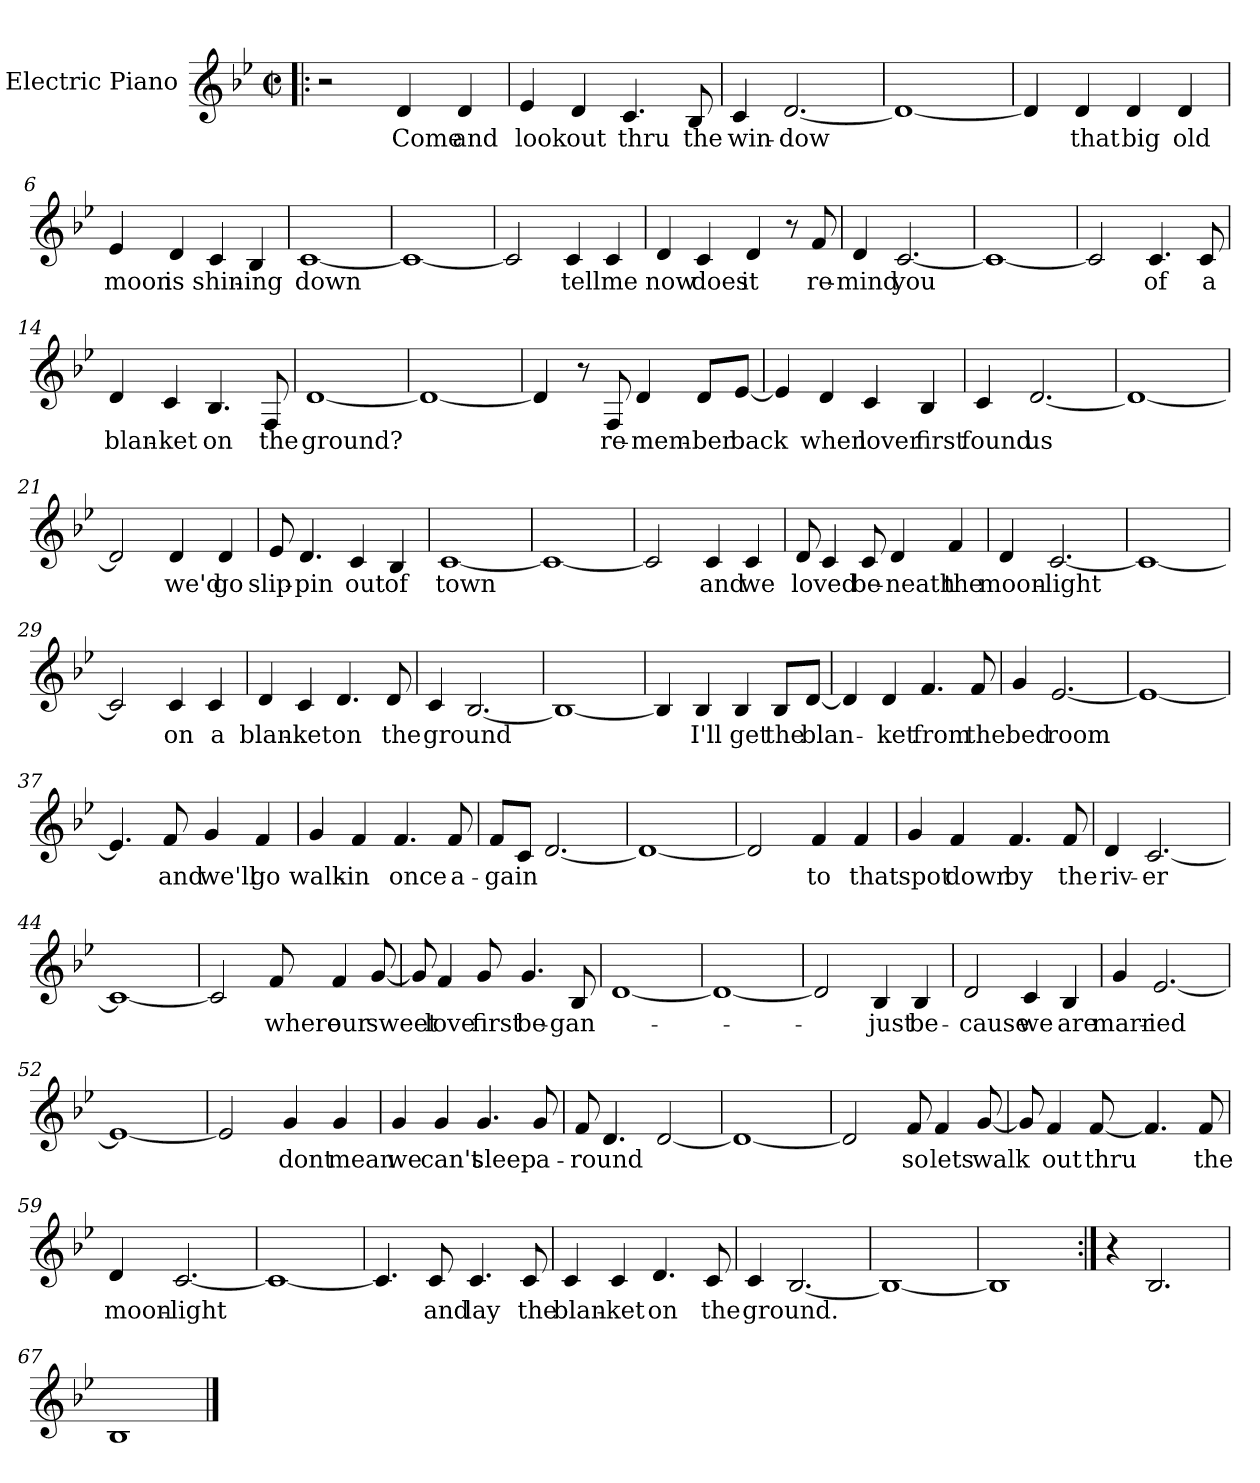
**kern	**text
*part1	*part1
*staff1	*staff1
*I"Electric Piano	*
*I'E.Pno	*
*clefG2	*
*k[b-e-]	*
*B-:	*
*M2/2	*
*met(c|)	*
=1!|:	=1!|:
2r	.
4d/	Come
4d/	and
=2	=2
4e-/	look
4d/	out
4.c/	thru
8B-/	the
=3	=3
4c/	win-
[2.d/	-dow
=4	=4
1d_	.
=5	=5
4d/]	.
4d/	that
4d/	big
4d/	old
!!LO:LB:g=z
=6	=6
4e-/	moon
4d/	is
4c/	shin-
4B-/	-ing
=7	=7
[1c	down
=8	=8
1c_	.
=9	=9
2c/]	.
4c/	tell
4c/	me
=10	=10
4d/	now
4c/	does
4d/	it
8r	.
8f/	re-
=11	=11
4d/	-mind
[2.c/	you
!!LO:LB:g=z
=12	=12
1c_	.
=13	=13
2c/]	.
4.c/	of
8c/	a
=14	=14
4d/	blan-
4c/	-ket
4.B-/	on
8F/	the
=15	=15
[1d	ground?
=16	=16
1d_	.
=17	=17
4d/]	.
8r	.
8F/	re-
4d/	-mem-
8d/L	-ber
[8e-/J	back
!!LO:LB:g=z
=18	=18
4e-/]	.
4d/	when
4c/	lover
4B-/	first
=19	=19
4c/	found
[2.d/	us
=20	=20
1d_	.
=21	=21
2d/]	.
4d/	we'd
4d/	go
=22	=22
8e-/	slip-
4.d/	-pin
4c/	out
4B-/	of
=23	=23
[1c	town
=24	=24
1c_	.
!!LO:LB:g=z
=25	=25
2c/]	.
4c/	and
4c/	we
=26	=26
8d/	loved
4c/	.
8c/	be-
4d/	-neath
4f/	the
=27	=27
4d/	moon-
[2.c/	-light
=28	=28
1c_	.
=29	=29
2c/]	.
4c/	on
4c/	a
!!LO:LB:g=z
=30	=30
4d/	blan-
4c/	-ket
4.d/	on
8d/	the
=31	=31
4c/	ground
[2.B-/	.
=32	=32
1B-_	.
=33	=33
4B-/]	.
4B-/	I'll
4B-/	get
8B-/L	the
[8d/J	blan-
=34	=34
4d/]	.
4d/	ket
4.f/	from
8f/	the
!!LO:LB:g=z
=35	=35
4g/	bed
[2.e-/	-room
=36	=36
1e-_	.
=37	=37
4.e-/]	.
8f/	and
4g/	we'll
4f/	go
=38	=38
4g/	walk-
4f/	-in
4.f/	once
8f/	a-
=39	=39
8f/L	-gain
8c/J	.
[2.d/	.
=40	=40
1d_	.
=41	=41
2d/]	.
4f/	to
4f/	that
!!LO:LB:g=z
=42	=42
4g/	spot
4f/	down
4.f/	by
8f/	the
=43	=43
4d/	riv-
[2.c/	-er
=44	=44
1c_	.
=45	=45
2c/]	.
8f/	where
4f/	our
[8g/	sweet
=46	=46
8g/]	.
4f/	love
8g/	first
4.g/	be-
8B-/	-gan-
!!LO:PB:g=z
=47	=47
[1d	.
=48	=48
1d_	.
=49	=49
2d/]	.
4B-/	just
4B-/	be-
=50	=50
2d/	-cause
4c/	we
4B-/	are
=51	=51
4g/	marr-
[2.e-/	-ied
=52	=52
1e-_	.
=53	=53
2e-/]	.
4g/	dont
4g/	mean
!!LO:LB:g=z
=54	=54
4g/	we
4g/	can't
4.g/	sleep
8g/	a-
=55	=55
8f/	-round
4.d/	.
[2d/	.
=56	=56
1d_	.
=57	=57
2d/]	.
8f/	so
4f/	lets
[8g/	walk
=58	=58
8g/]	.
4f/	out
[8f/	thru
4.f/]	.
8f/	the
!!LO:LB:g=z
=59	=59
4d/	moon-
[2.c/	-light
=60	=60
1c_	.
=61	=61
4.c/]	.
8c/	and
4.c/	lay
8c/	the
=62	=62
4c/	blan-
4c/	-ket
4.d/	on
8c/	the
=63	=63
4c/	ground.
[2.B-/	.
=64	=64
1B-_	.
=65	=65
1B-]	.
=66:|!	=66:|!
4r	.
2.B-/	.
=67	=67
1B-	.
==	==
*-	*-
